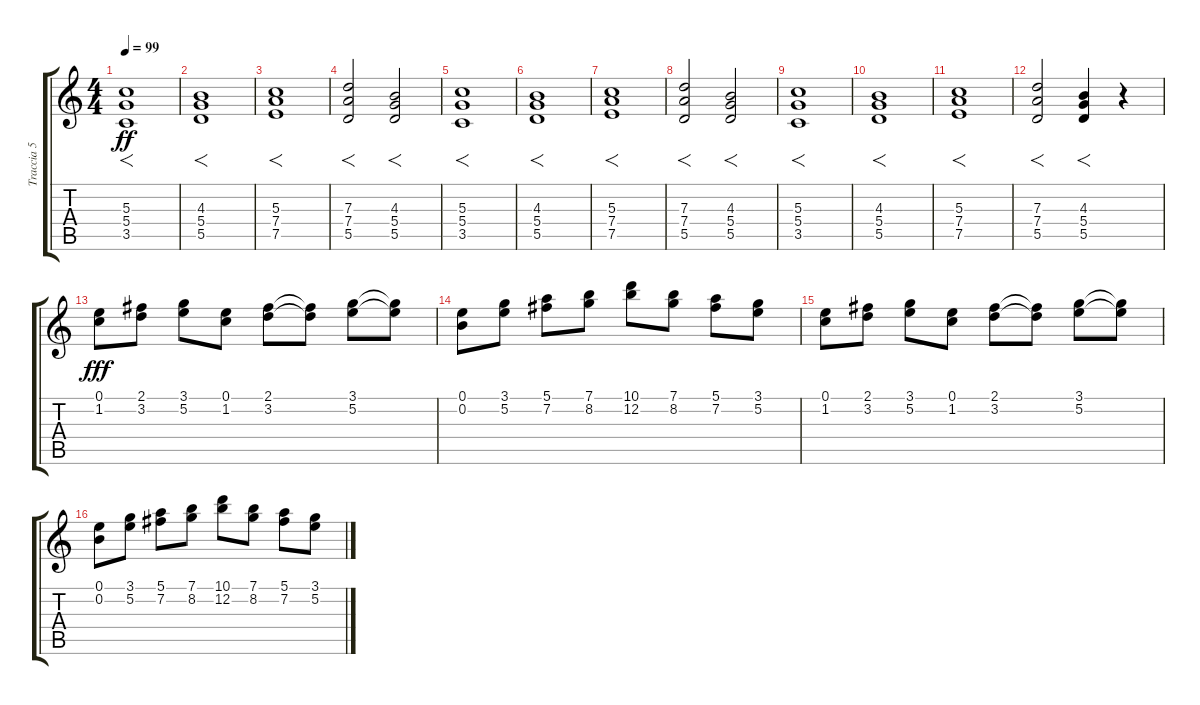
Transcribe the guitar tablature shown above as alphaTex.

\track ("Traccia 5" "Traccia 5") {instrument overdrivenguitar}
\staff {score tabs}
\tuning (E4 B3 G3 D3 A2 E2) {hide}
\ts (4 4)
\tempo 99
\clef g2
\ks c
(5.3 5.4 3.5).1{f dy ff} |
(4.3 5.4 5.5).1{f} |
(5.3 7.4 7.5).1{f} |
(7.3 7.4 5.5).2{f} (4.3 5.4 5.5).2{f} |
(5.3 5.4 3.5).1{f} |
(4.3 5.4 5.5).1{f} |
(5.3 7.4 7.5).1{f} |
(7.3 7.4 5.5).2{f} (4.3 5.4 5.5).2{f} |
(5.3 5.4 3.5).1{f} |
(4.3 5.4 5.5).1{f} |
(5.3 7.4 7.5).1{f} |
(7.3 7.4 5.5).2{f} (4.3 5.4 5.5).4{f} r.4 |
(0.1 1.2).8{dy fff volume 12} (2.1 3.2).8 (3.1 5.2).8 (0.1 1.2).8 (2.1 3.2).8 (2.1{t} 3.2{t}).8 (3.1 5.2).8 (3.1{t} 5.2{t}).8 |
(0.1 0.2).8 (3.1 5.2).8 (5.1 7.2).8 (7.1 8.2).8 (10.1 12.2).8 (7.1 8.2).8 (5.1 7.2).8 (3.1 5.2).8 |
(0.1 1.2).8 (2.1 3.2).8 (3.1 5.2).8 (0.1 1.2).8 (2.1 3.2).8 (2.1{t} 3.2{t}).8 (3.1 5.2).8 (3.1{t} 5.2{t}).8 |
(0.1 0.2).8 (3.1 5.2).8 (5.1 7.2).8 (7.1 8.2).8 (10.1 12.2).8 (7.1 8.2).8 (5.1 7.2).8 (3.1 5.2).8
